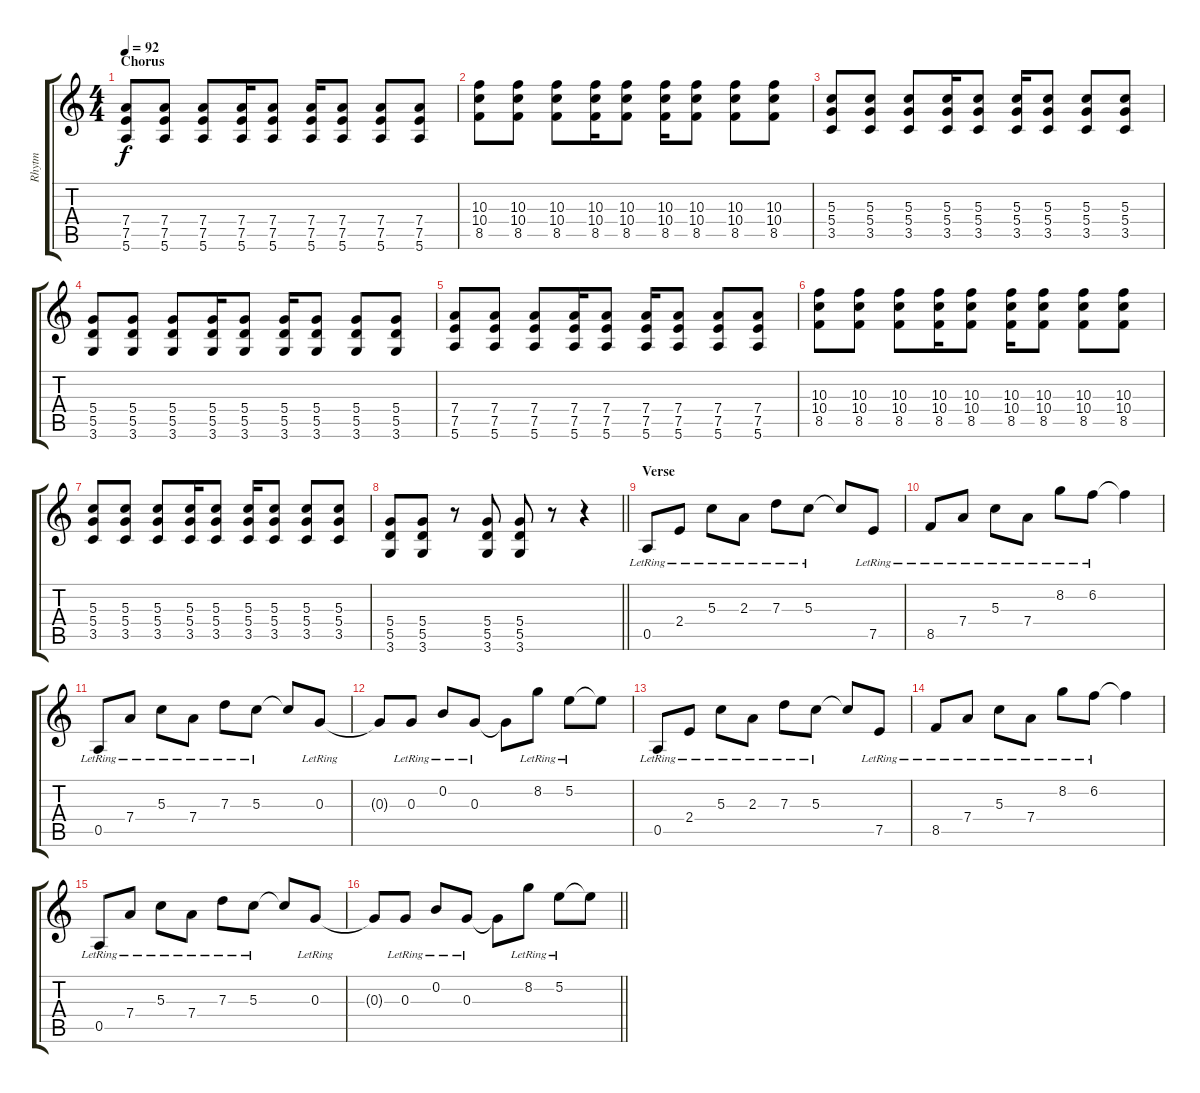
\track ("Rhytm" "Rhytm") {instrument electricguitarclean}
\staff {score tabs}
\tuning (E4 B3 G3 D3 A2 E2) {hide}
\ts (4 4)
\section ("" "Chorus")
\tempo 92
\clef g2
\ks c
(7.4 7.5 5.6).8{dy f volume 13 instrument distortionguitar} (7.4 7.5 5.6).8 (7.4 7.5 5.6).8 (7.4 7.5 5.6).16 (7.4 7.5 5.6).8 (7.4 7.5 5.6).16 (7.4 7.5 5.6).8 (7.4 7.5 5.6).8 (7.4 7.5 5.6).8 |
(10.3 10.4 8.5).8 (10.3 10.4 8.5).8 (10.3 10.4 8.5).8 (10.3 10.4 8.5).16 (10.3 10.4 8.5).8 (10.3 10.4 8.5).16 (10.3 10.4 8.5).8 (10.3 10.4 8.5).8 (10.3 10.4 8.5).8 |
(5.3 5.4 3.5).8 (5.3 5.4 3.5).8 (5.3 5.4 3.5).8 (5.3 5.4 3.5).16 (5.3 5.4 3.5).8 (5.3 5.4 3.5).16 (5.3 5.4 3.5).8 (5.3 5.4 3.5).8 (5.3 5.4 3.5).8 |
(5.4 5.5 3.6).8 (5.4 5.5 3.6).8 (5.4 5.5 3.6).8 (5.4 5.5 3.6).16 (5.4 5.5 3.6).8 (5.4 5.5 3.6).16 (5.4 5.5 3.6).8 (5.4 5.5 3.6).8 (5.4 5.5 3.6).8 |
(7.4 7.5 5.6).8 (7.4 7.5 5.6).8 (7.4 7.5 5.6).8 (7.4 7.5 5.6).16 (7.4 7.5 5.6).8 (7.4 7.5 5.6).16 (7.4 7.5 5.6).8 (7.4 7.5 5.6).8 (7.4 7.5 5.6).8 |
(10.3 10.4 8.5).8 (10.3 10.4 8.5).8 (10.3 10.4 8.5).8 (10.3 10.4 8.5).16 (10.3 10.4 8.5).8 (10.3 10.4 8.5).16 (10.3 10.4 8.5).8 (10.3 10.4 8.5).8 (10.3 10.4 8.5).8 |
(5.3 5.4 3.5).8 (5.3 5.4 3.5).8 (5.3 5.4 3.5).8 (5.3 5.4 3.5).16 (5.3 5.4 3.5).8 (5.3 5.4 3.5).16 (5.3 5.4 3.5).8 (5.3 5.4 3.5).8 (5.3 5.4 3.5).8 |
\barLineRight lightlight
(5.4 5.5 3.6).8 (5.4 5.5 3.6).8 r.8 (5.4 5.5 3.6).8 (5.4 5.5 3.6).8 r.8 r.4 |
\section ("" "Verse")
0.5{lr}.8{instrument electricguitarclean} 2.4{lr}.8 5.3{lr}.8 2.3{lr}.8 7.3{lr}.8 5.3{lr}.8 5.3{t}.8 7.5{lr}.8 |
8.5{lr}.8 7.4{lr}.8 5.3{lr}.8 7.4{lr}.8 8.2{lr}.8 6.2{lr}.8 6.2{t}.4 |
0.5{lr}.8 7.4{lr}.8 5.3{lr}.8 7.4{lr}.8 7.3{lr}.8 5.3{lr}.8 5.3{t}.8 0.3{lr}.8 |
0.3{t}.8 0.3{lr}.8 0.2{lr}.8 0.3{lr}.8 0.3{t}.8 8.2{lr}.8 5.2{lr}.8 5.2{t}.8 |
0.5{lr}.8 2.4{lr}.8 5.3{lr}.8 2.3{lr}.8 7.3{lr}.8 5.3{lr}.8 5.3{t}.8 7.5{lr}.8 |
8.5{lr}.8 7.4{lr}.8 5.3{lr}.8 7.4{lr}.8 8.2{lr}.8 6.2{lr}.8 6.2{t}.4 |
0.5{lr}.8 7.4{lr}.8 5.3{lr}.8 7.4{lr}.8 7.3{lr}.8 5.3{lr}.8 5.3{t}.8 0.3{lr}.8 |
\barLineRight lightlight
0.3{t}.8 0.3{lr}.8 0.2{lr}.8 0.3{lr}.8 0.3{t}.8 8.2{lr}.8 5.2{lr}.8 5.2{t}.8
